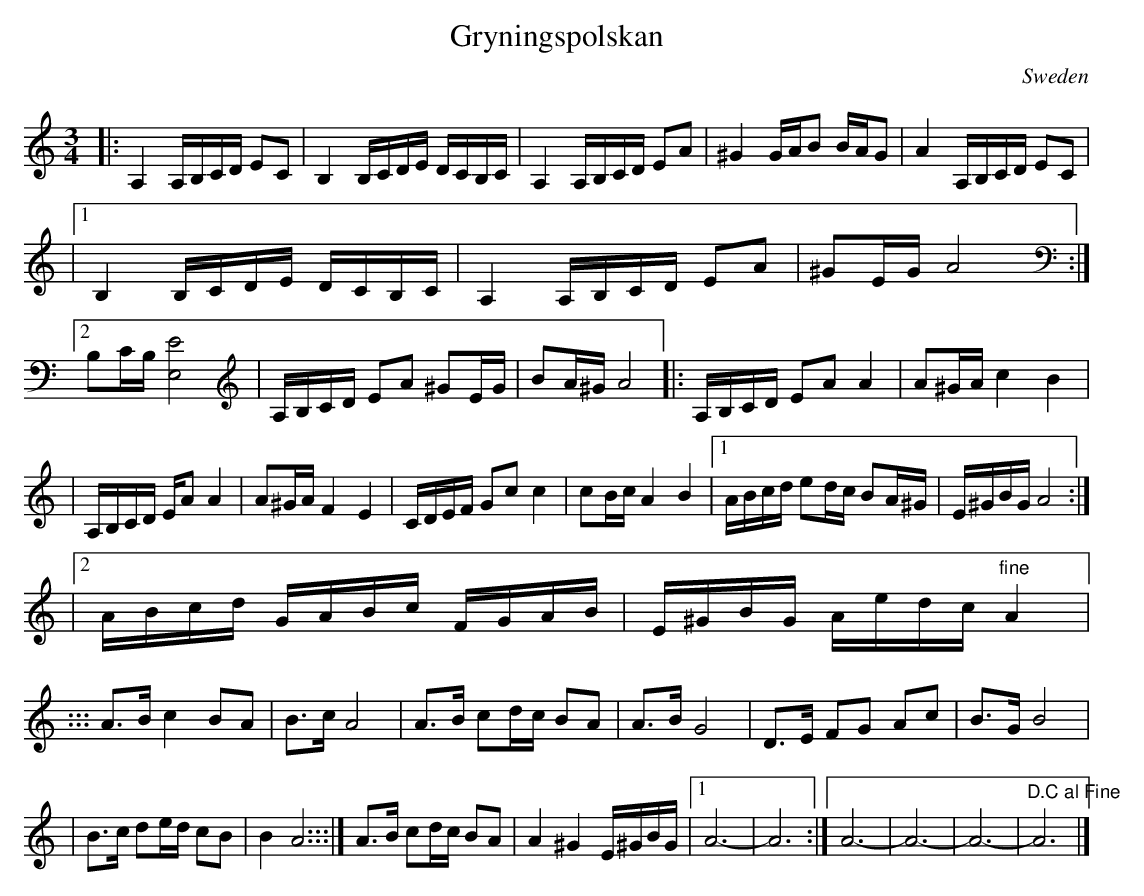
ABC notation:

X:1
T: Gryningspolskan
O: Sweden
M: 3/4
L: 1/16
K: Am
|: A,4 A,B,CD E2C2 \
| B,4 B,CDE DCB,C \
| A,4 A,B,CD E2A2 \
| ^G4 GAB2 BAG2 \
| A4 A,B,CD E2C2 |
|1 B,4 B,CDE DCB,C \
| A,4 A,B,CD E2A2 \
| ^G2EG A8 \
:|2 B,2CB, [E8E,8] \
| A,B,CD E2A2 ^G2EG \
| B2A^G A8 \
|: A,B,CD E2A2 A4 \
| A2^GA c4 B4 |
| A,B,CD EA2 A4 \
| A2^GA F4 E4 \
| CDEF G2c2 c4 \
| c2Bc A4 B4 \
|1 ABcd e2dc B2A^G \
| E^GBG A8 :|
|2 ABcd GABc FGAB \
| E^GBG Aedc "fine"A4 \
|::: A3B c4 B2A2 \
| B3c A8 \
| A3B c2dc B2A2 \
| A3B G8 \
| D3E F2G2 A2c2 \
| B3G B8 |
| B3c d2ed c2B2 \
| B4 A8 :::| A3B c2dc B2A2 \
| A4 ^G4 E^GBG \
|1 A12- \
| A12 \
:|[" " A12- \
| A12- \
| A12- \
| "D.C al Fine"A12 |]
